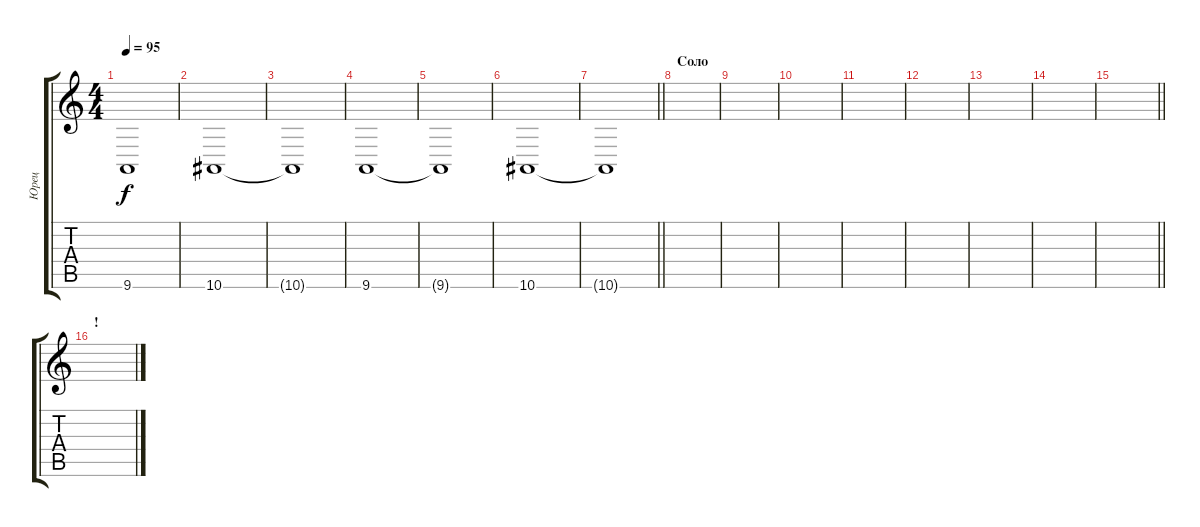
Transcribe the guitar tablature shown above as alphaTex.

\track ("Юрец" "Юрец") {instrument fx2soundtrack}
\staff {score tabs}
\tuning (D4 A3 F3 C3 G2 C2) {hide}
\ts (4 4)
\tempo 95
\clef g2
\ks c
9.6{t}.1{dy f} |
10.6.1 |
10.6{t}.1 |
9.6.1 |
9.6{t}.1 |
10.6.1 |
\barLineRight lightlight
10.6{t}.1 |
\section ("" "Соло")
|
|
|
|
|
|
|
\barLineRight lightlight
|
\section ("" "!")
